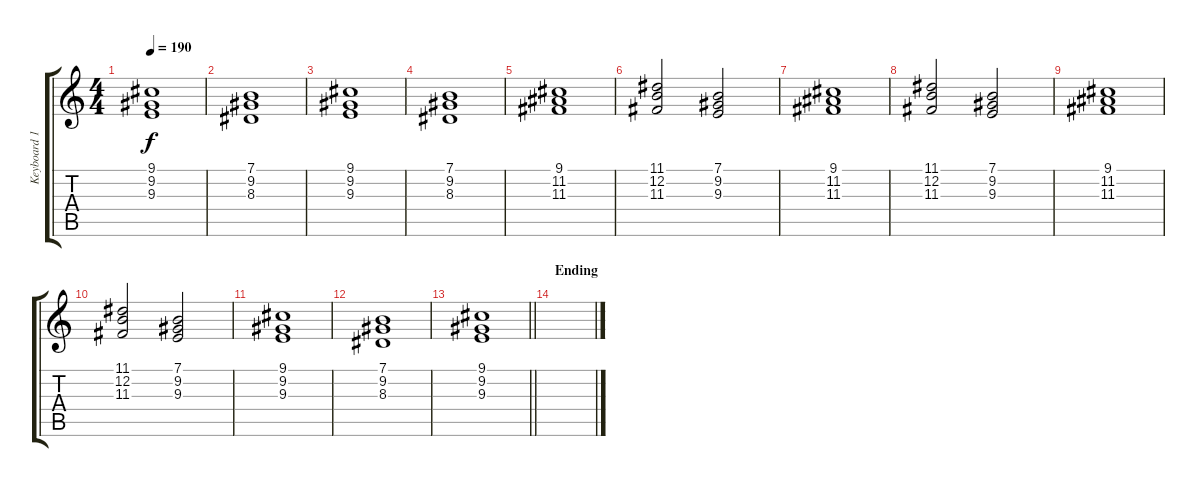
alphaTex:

\track ("Keyboard 1" "Keyboard 1") {instrument synthstrings1}
\staff {score tabs}
\tuning (E4 B3 G3 D3 A2 E2) {hide}
\ts (4 4)
\tempo 190
\clef g2
\ks c
(9.1 9.2 9.3).1{dy f} |
(7.1 9.2 8.3).1 |
(9.1 9.2 9.3).1 |
(7.1 9.2 8.3).1 |
(9.1 11.2 11.3).1 |
(11.1 12.2 11.3).2 (7.1 9.2 9.3).2 |
(9.1 11.2 11.3).1 |
(11.1 12.2 11.3).2 (7.1 9.2 9.3).2 |
(9.1 11.2 11.3).1 |
(11.1 12.2 11.3).2 (7.1 9.2 9.3).2 |
(9.1 9.2 9.3).1 |
(7.1 9.2 8.3).1 |
\barLineRight lightlight
(9.1 9.2 9.3).1 |
\section ("" "Ending")
